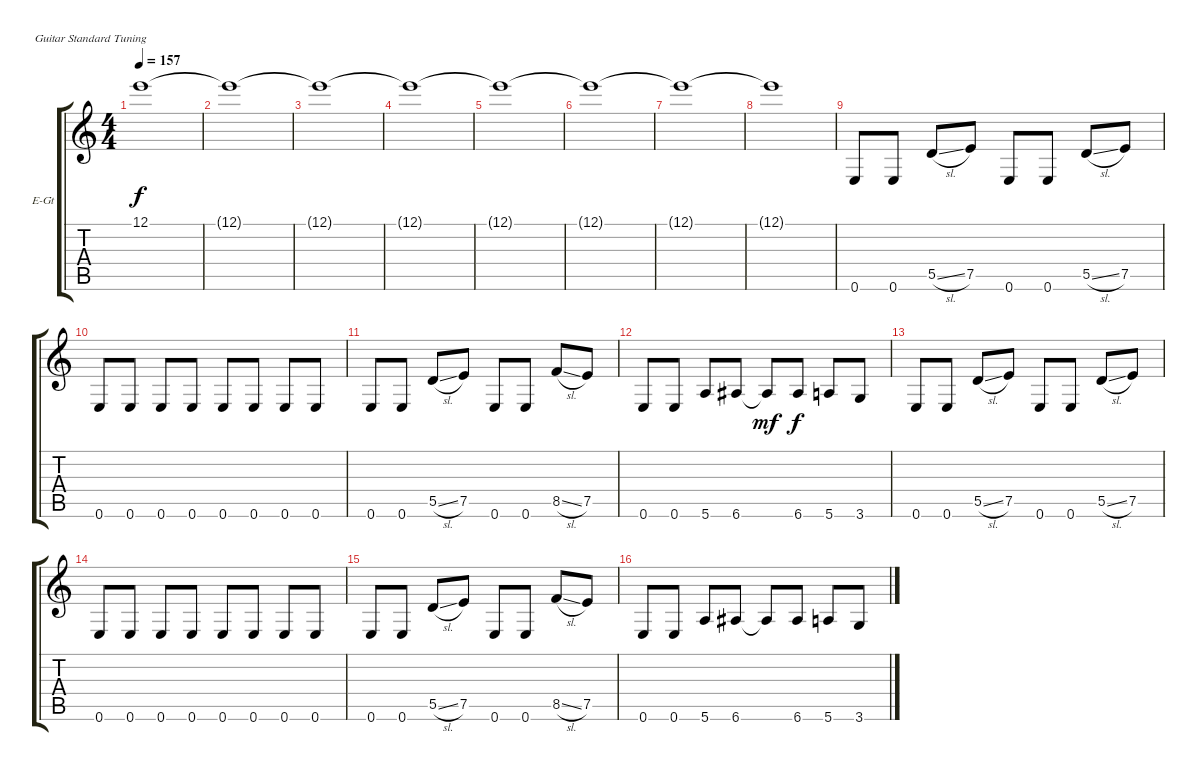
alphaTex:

\defaultSystemsLayout 4
\bracketExtendMode groupsimilarinstruments
\firstSystemTrackNameOrientation horizontal
\otherSystemsTrackNameOrientation horizontal
\track ("Al" "E-Gt") {instrument distortionguitar}
\staff {score tabs}
\tuning (E4 B3 G3 D3 A2 E2)
\ts (4 4)
\tempo 157
\clef g2
\ks c
12.1{t}.1{dy f} |
12.1{t}.1 |
12.1{t}.1 |
12.1{t}.1 |
12.1{t}.1 |
12.1{t}.1 |
12.1{t}.1 |
12.1{t}.1 |
0.6.8 0.6.8 5.5{sl}.8 7.5.8 0.6.8 0.6.8 5.5{sl}.8 7.5.8 |
0.6.8 0.6.8 0.6.8 0.6.8 0.6.8 0.6.8 0.6.8 0.6.8 |
0.6.8 0.6.8 5.5{sl}.8 7.5.8 0.6.8 0.6.8 8.5{sl}.8 7.5.8 |
0.6.8 0.6.8 5.6.8 6.6.8 6.6{t}.8{dy mf} 6.6.8{dy f} 5.6.8 3.6.8 |
0.6.8 0.6.8 5.5{sl}.8 7.5.8 0.6.8 0.6.8 5.5{sl}.8 7.5.8 |
0.6.8 0.6.8 0.6.8 0.6.8 0.6.8 0.6.8 0.6.8 0.6.8 |
0.6.8 0.6.8 5.5{sl}.8 7.5.8 0.6.8 0.6.8 8.5{sl}.8 7.5.8 |
0.6.8 0.6.8 5.6.8 6.6.8 6.6{t}.8 6.6.8 5.6.8 3.6.8
